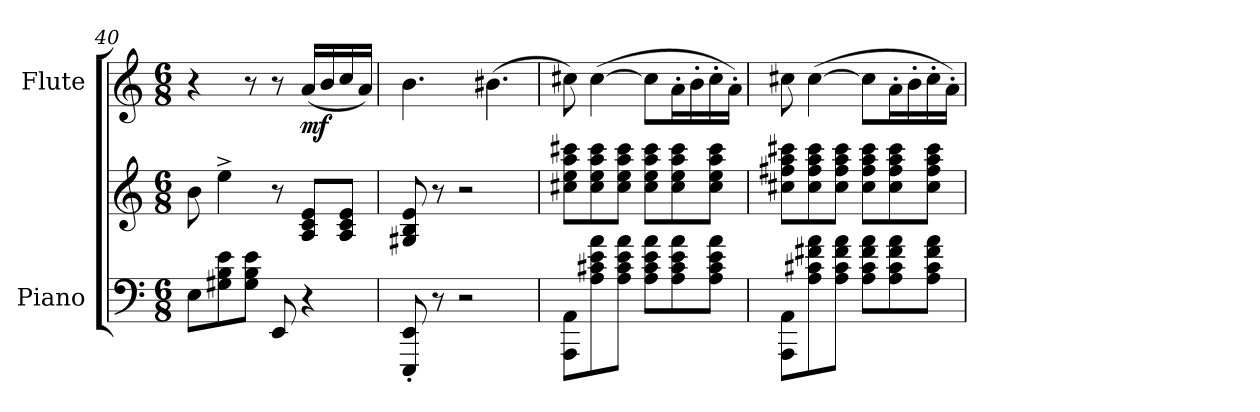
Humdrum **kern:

**kern	**kern	**kern	**dynam
*part2	*part2	*part1	*part1
*staff3	*staff2	*staff1	*staff1
*I"Piano	*	*I"Flute	*
*I'Pno.	*	*I'Fl.	*
*clefF4	*clefG2	*clefG2	*
*k[]	*k[]	*k[]	*
*C:	*C:	*C:	*
*M6/8	*M6/8	*M6/8	*
=40	=40	=40	=40
8E\L	8b\	4r	.
8G#X\ 8B\ 8e\	4ee^\	.	.
8G#\ 8B\ 8e\J	.	8r	.
8EE/	8r	8r	.
!	!	!	!LO:DY:b
4r	8A/ 8c/ 8e/L	(16a/LL	mf
.	.	16b/	.
.	8A/ 8c/ 8e/J	16cc/	.
.	.	16a/JJ)	.
=41	=41	=41	=41
8EEE/' 8EE/'	8G#X/ 8B/ 8e/	4.b\	.
8r	8r	.	.
2r	2r	.	.
.	.	(4.b#X\	.
!!LO:LB:g=z
=42	=42	=42	=42
8AAA\ 8AA\L	8cc#X\ 8ee\ 8aa\ 8ccc#X\L	8cc#X\)	.
8A\ 8c#X\ 8e\ 8a\	8cc#\ 8ee\ 8aa\ 8ccc#\	([4cc#\	.
8A\ 8c#\ 8e\ 8a\J	8cc#\ 8ee\ 8aa\ 8ccc#\J	.	.
8A\ 8c#\ 8e\ 8a\L	8cc#\ 8ee\ 8aa\ 8ccc#\L	8cc#\L]	.
8A\ 8c#\ 8e\ 8a\	8cc#\ 8ee\ 8aa\ 8ccc#\	16a'\L	.
.	.	16b'\	.
8A\ 8c#\ 8e\ 8a\J	8cc#\ 8ee\ 8aa\ 8ccc#\J	16cc#'\	.
.	.	16a'\JJ)	.
=43	=43	=43	=43
8AAA\ 8AA\L	8cc#X\ 8ff#X\ 8aa\ 8ccc#X\L	8cc#X\	.
8A\ 8c#X\ 8f#X\ 8a\	8cc#\ 8ff#\ 8aa\ 8ccc#\	([4cc#\	.
8A\ 8c#\ 8f#\ 8a\J	8cc#\ 8ff#\ 8aa\ 8ccc#\J	.	.
8A\ 8c#\ 8f#\ 8a\L	8cc#\ 8ff#\ 8aa\ 8ccc#\L	8cc#\L]	.
8A\ 8c#\ 8f#\ 8a\	8cc#\ 8ff#\ 8aa\ 8ccc#\	16a'\L	.
.	.	16b'\	.
8A\ 8c#\ 8f#\ 8a\J	8cc#\ 8ff#\ 8aa\ 8ccc#\J	16cc#'\	.
.	.	16a'\JJ)	.
=	=	=	=
*-	*-	*-	*-
